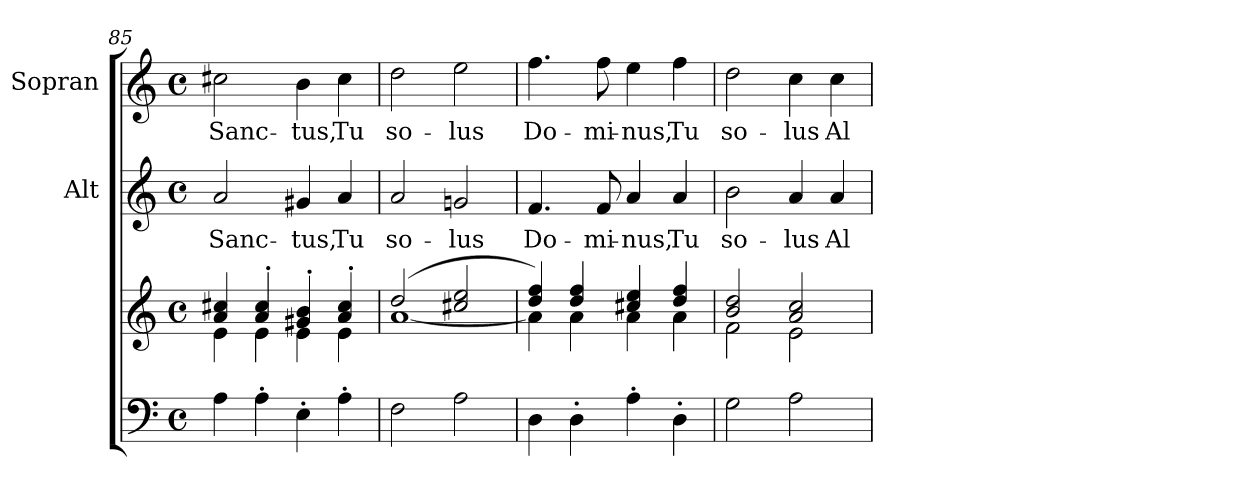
**kern	**kern	**kern	**text	**kern	**text
*part3	*part3	*part2	*part2	*part1	*part1
*staff4	*staff3	*staff2	*staff2	*staff1	*staff1
*	*	*I"Alt	*	*I"Sopran	*
*clefF4	*clefG2	*clefG2	*	*clefG2	*
*k[]	*k[]	*k[]	*	*k[]	*
*C:	*C:	*C:	*	*C:	*
*M4/4	*M4/4	*M4/4	*	*M4/4	*
*met(c)	*met(c)	*met(c)	*	*met(c)	*
=85	=85	=85	=85	=85	=85
*	*^	*	*	*	*
!	!	!	!	!LO:LY:b	!	!LO:LY:b
4A\	4a/ 4cc#X/	4e\	2a/	Sanc-	2cc#X\	Sanc-
4A'>\	4a/'> 4cc#/'>	4e\	.	.	.	.
!	!	!	!	!LO:LY:b	!	!LO:LY:b
4E'>\	4g#X/'> 4b/'>	4e\	4g#X/	-tus,	4b\	-tus,
!	!	!	!	!LO:LY:b	!	!LO:LY:b
4A'>\	4a/'> 4cc#/'>	4e\	4a/	Tu	4cc#\	Tu
=86	=86	=86	=86	=86	=86	=86
!	!	!	!	!LO:LY:b	!	!LO:LY:b
2F\	(2dd/	[<1a	2a/	so-	2dd\	so-
!	!	!	!	!LO:LY:b	!	!LO:LY:b
2A\	2cc#X/ 2ee/	.	2gn/	-lus	2ee\	-lus
!!LO:LB:g=z
=87	=87	=87	=87	=87	=87	=87
!	!	!	!	!LO:LY:b	!	!LO:LY:b
4D\	4dd/ 4ff/)	4a\]	4.f/	Do-	4.ff\	Do-
4D'>\	4dd/ 4ff/	4a\	.	.	.	.
!	!	!	!	!LO:LY:b	!	!LO:LY:b
.	.	.	8f/	-mi-	8ff\	-mi-
!	!	!	!	!LO:LY:b	!	!LO:LY:b
4A'>\	4cc#X/ 4ee/	4a\	4a/	-nus,	4ee\	-nus,
!	!	!	!	!LO:LY:b	!	!LO:LY:b
4D'>\	4dd/ 4ff/	4a\	4a/	Tu	4ff\	Tu
=88	=88	=88	=88	=88	=88	=88
!	!	!	!	!LO:LY:b	!	!LO:LY:b
2G\	2b/ 2dd/	2f\	2b\	so-	2dd\	so-
!	!	!	!	!LO:LY:b	!	!LO:LY:b
2A\	2a/ 2cc/	2e\	4a/	-lus	4cc\	-lus
!	!	!	!	!LO:LY:b	!	!LO:LY:b
.	.	.	4a/	Al-	4cc\	Al-
*	*v	*v	*	*	*	*
=	=	=	=	=	=
*-	*-	*-	*-	*-	*-
